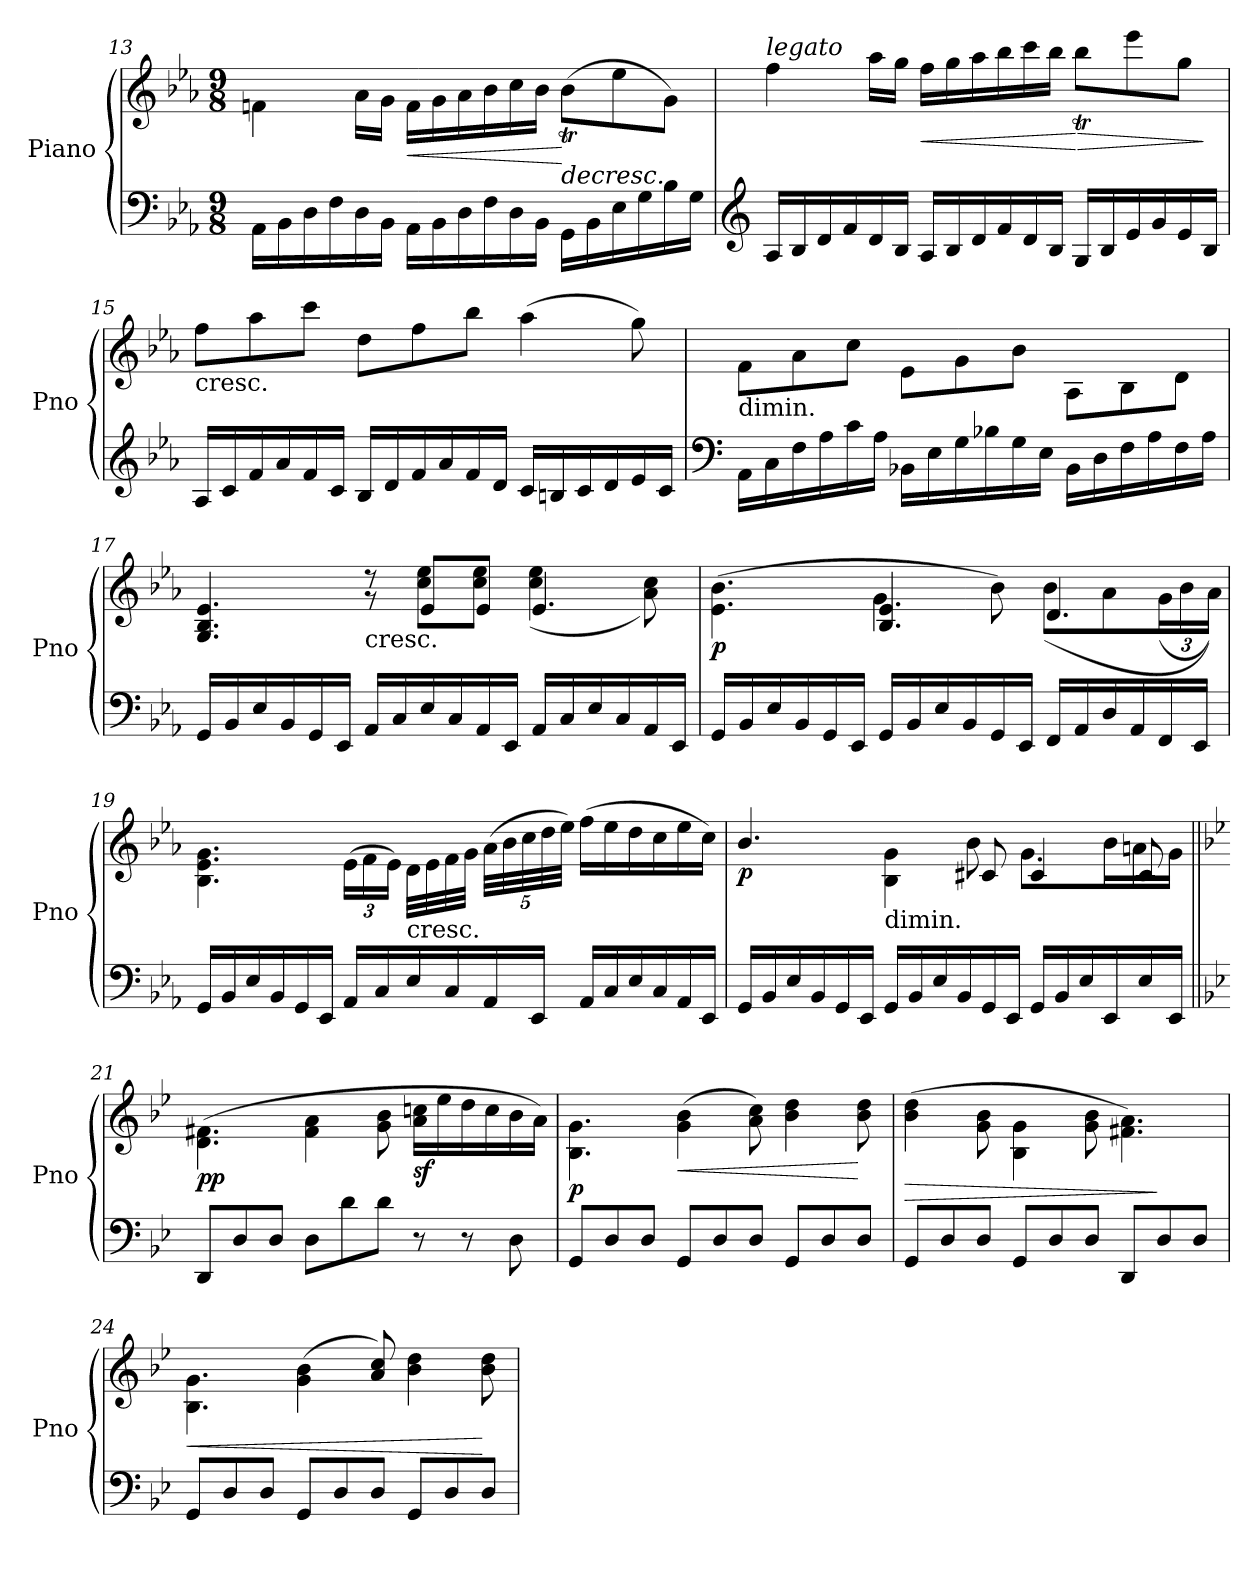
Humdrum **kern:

**kern	**kern	**dynam
*part1	*part1	*part1
*staff2	*staff1	*staff1/2
*I"Piano	*	*
*I'Pno	*	*
*clefF4	*clefG2	*
*k[b-e-a-]	*k[b-e-a-]	*
*M9/8	*M9/8	*
=13	=13	=13
*	*^	*
16AA-\LL	1ryy	4fn\	.
16BB-\	.	.	.
16D\	.	.	.
16F\	.	.	.
16D\	.	16a-\LL	.
16BB-\JJ	.	16g\JJ	.
!	!	!	!LO:HP:b
16AA-\LL	.	16f\LL	<
16BB-\	.	16g\	.
16D\	.	16a-\	.
16F\	.	16b-\	.
16D\	.	16cc\	.
16BB-\JJ	.	16b-\JJ	.
!	!	!	!LO:HP:n=1:b
16GG\LL	.	(<8b-T\L	[ >
16BB-\	.	.	.
16E-\	.	8ee-\	.
16G\	.	.	.
16B-\	16ryy	8g\J)	.
16G\JJ	16ryy	.	.
!!LO:LB:g=z	!!
=14	=14	=14	=14
*clefG2	*	*	*
!	!LO:TX:a:i:t=legato	!	!
16A-/LL	1ryy	4ff\	.
16B-/	.	.	.
16d/	.	.	.
16f/	.	.	.
16d/	.	16aa-\LL	.
16B-/JJ	.	16gg\JJ	.
!	!	!	!LO:HP:b
16A-/LL	.	16ff\LL	<
16B-/	.	16gg\	.
16d/	.	16aa-\	.
16f/	.	16bb-\	.
16d/	.	16ccc\	.
16B-/JJ	.	16bb-\JJ	.
!	!	!	!LO:HP:n=1:b
16G/LL	.	8bb-T\L	[ >
16B-/	.	.	.
16e-/	.	8eee-\	.
16g/	.	.	.
16e-/	16ryy	8gg\J	.
16B-/JJ	16ryy	.	]
=15	=15	=15	=15
!	!LO:TX:b:t=cresc.	!	!
16A-/LL	1ryy	8ff\L	.
16c/	.	.	.
16f/	.	8aa-\	.
16a-/	.	.	.
16f/	.	8ccc\J	.
16c/JJ	.	.	.
16B-/LL	.	8dd\L	.
16d/	.	.	.
16f/	.	8ff\	.
16a-/	.	.	.
16f/	.	8bb-\J	.
16d/JJ	.	.	.
16c/LL	.	(<4aa-\	.
16Bn/	.	.	.
16c/	.	.	.
16d/	.	.	.
16e-/	16ryy	8gg\)	.
16c/JJ	16ryy	.	]
!!LO:PB:g=z	!!
=16	=16	=16	=16
*clefF4	*	*	*
!	!LO:TX:b:t=dimin.	!	!
16AA-\LL	1ryy	8f\L	.
16C\	.	.	.
16F\	.	8a-\	.
16A-\	.	.	.
16c\	.	8cc\J	.
16A-\JJ	.	.	.
16BB-X\LL	.	8e-\L	.
16E-\	.	.	.
16G\	.	8g\	.
16B-X\	.	.	.
16G\	.	8b-\J	.
16E-\JJ	.	.	.
16BB-\LL	.	8A-\L	.
16D\	.	.	.
16F\	.	8B-\	.
16A-\	.	.	.
16F\	8ryy	8d\J	.
16A-\JJ	.	.	.
=17	=17	=17	=17
16GG/LL	4.G/ 4.B-/ 4.e-/	4.ryy	.
16BB-/	.	.	.
16E-/	.	.	.
16BB-/	.	.	.
16GG/	.	.	.
16EE-/JJ	.	.	.
!	!LO:TX:b:t=cresc.	!	!
16AA-/LL	8r	8r	.
16C/	.	.	.
16E-/	8e-/L	8cc\ 8ee-\L	.
16C/	.	.	.
16AA-/	8e-/J	8cc\ 8ee-\J	.
16EE-/JJ	.	.	.
16AA-/LL	4.e-/	(<4cc\ 4ee-\	.
16C/	.	.	.
16E-/	.	.	.
16C/	.	.	.
16AA-/	.	8a-\ 8cc\)	.
16EE-/JJ	.	.	.
!!LO:LB:g=z	!!
=18	=18	=18	=18
!	!	!	!LO:DY:b
16GG/LL	4.ryy	(>4.e-\ 4.b-\	p
16BB-/	.	.	.
16E-/	.	.	.
16BB-/	.	.	.
16GG/	.	.	.
16EE-/JJ	.	.	.
16GG/LL	4.B-/ 4.e-/	4g\	.
16BB-/	.	.	.
16E-/	.	.	.
16BB-/	.	.	.
16GG/	.	8b-\)	.
16EE-/JJ	.	.	.
16FF/LL	4.d/	(<8b-\L	.
16AA-/	.	.	.
16D/	.	8a-\	.
16AA-/	.	.	.
*	*	*Xbrackettup	*
16FF/	.	(<24g\L	.
.	.	24b-\	.
16EE-/JJ	.	.	.
.	.	24a-\JJ))	.
=19	=19	=19	=19
16GG/LL	1ryy	4.B-\ 4.e-\ 4.g\	.
16BB-/	.	.	.
16E-/	.	.	.
16BB-/	.	.	.
16GG/	.	.	.
16EE-/JJ	.	.	.
16AA-/LL	.	(<24e-\LL	.
.	.	24f\	.
16C/	.	.	.
.	.	24e-\JJ)	.
!	!	!LO:TX:b:t=cresc.	!
16E-/	.	32d\LLL	.
.	.	32e-\	.
16C/	.	32f\	.
.	.	32g\JJJ	.
16AA-/	.	(<40a-\LLL	.
.	.	40b-\	.
.	.	40cc\	.
16EE-/JJ	.	.	.
.	.	40dd\	.
.	.	40ee-\JJJ)	.
16AA-/LL	.	(<16ff\LL	.
16C/	.	16ee-\	.
16E-/	.	16dd\	.
16C/	.	16cc\	.
16AA-/	8ryy	16ee-\	.
16EE-/JJ	.	16cc\JJ)	.
!!LO:LB:g=z	!!
=20	=20	=20	=20
!	!	!	!LO:DY:b
16GG/LL	4.b-/	4.ryy	p
16BB-/	.	.	.
16E-/	.	.	.
16BB-/	.	.	.
16GG/	.	.	.
16EE-/JJ	.	.	.
!	!LO:TX:b:t=dimin.	!	!
16GG/LL	4ryy	4B-\ 4g\	.
16BB-/	.	.	.
16E-/	.	.	.
16BB-/	.	.	.
16GG/	8c#X/	8b-\	.
16EE-/JJ	.	.	.
16GG/LL	4c#/	8.g\L	.
16BB-/	.	.	.
16E-/	.	.	.
16EE-/	.	16b-\L	.
16E-/	8c#/	16an\	.
16EE-/JJ	.	16g\JJ	.
=21||	=21||	=21||	=21||
*k[b-e-]	*k[b-e-]	*	*
!	!	!	!LO:DY:b
8DD/L	1ryy	(<4.d\ 4.f#X\	pp
8D/	.	.	.
8D/J	.	.	.
8D\L	.	4f#\ 4a\	.
8d\	.	.	.
8d\J	.	8g\ 8b-\	.
!	!	!	!LO:DY:b
8r	.	16a\ 16ccn\LL	sf
.	.	16ee-\	.
8r	.	16dd\	.
.	.	16cc\	.
8D\	8ryy	16b-\	.
.	.	16a\JJ)	.
=22	=22	=22	=22
!	!	!	!LO:DY:b
8GG/L	1ryy	4.B-\ 4.g\	p
8D/	.	.	.
8D/J	.	.	.
!	!	!	!LO:HP:b
8GG/L	.	(<4g\ 4b-\	<
8D/	.	.	.
8D/J	.	8a\ 8cc\)	.
8GG/L	.	4b-\ 4dd\	.
8D/	.	.	.
8D/J	8ryy	8b-\ 8dd\	[
!!LO:LB:g=z	!!
=23	=23	=23	=23
!	!	!	!LO:HP:b
8GG/L	2ryy	(<4b-\ 4dd\	>
8D/	.	.	.
8D/J	.	8g\ 8b-\	.
8GG/L	.	4B-\ 4g\	.
8D/	4ryy	.	.
8D/J	.	8g\ 8b-\	.
8DD/L	8ryy	4.f#X\ 4.a\)	.
8D/	8ryy	.	]
8D/J	8ryy	.	.
=24	=24	=24	=24
!	!	!	!LO:HP:b
8GG/L	1ryy	4.B-\ 4.g\	<
8D/	.	.	.
8D/J	.	.	.
8GG/L	.	(>4g\ 4b-\	.
8D/	.	.	.
8D/J	.	8a/ 8cc/)	.
8GG/L	.	4b-\ 4dd\	.
8D/	.	.	.
8D/J	8ryy	8b-\ 8dd\	[
*	*v	*v	*
=	=	=
*-	*-	*-
